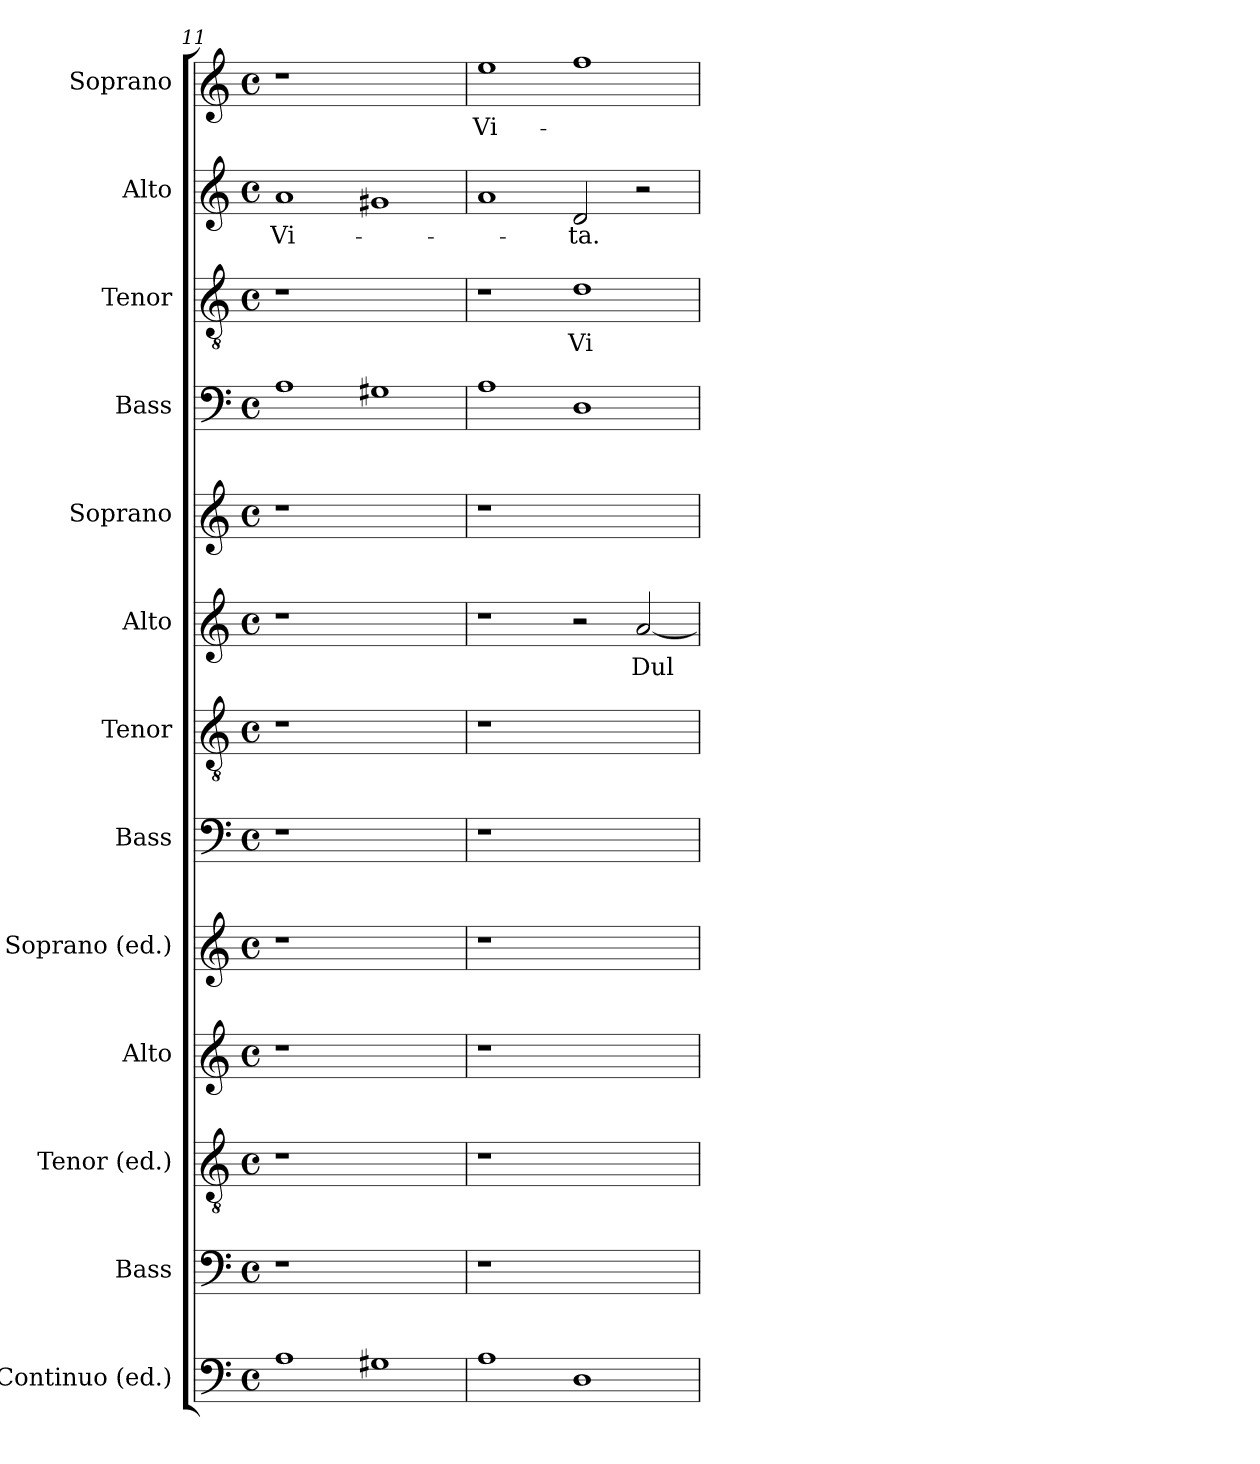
**kern	**kern	**kern	**kern	**kern	**kern	**kern	**kern	**text	**kern	**kern	**kern	**text	**kern	**text	**kern	**text
*part13	*part12	*part11	*part10	*part9	*part8	*part7	*part6	*part6	*part5	*part4	*part3	*part3	*part2	*part2	*part1	*part1
*staff13	*staff12	*staff11	*staff10	*staff9	*staff8	*staff7	*staff6	*staff6	*staff5	*staff4	*staff3	*staff3	*staff2	*staff2	*staff1	*staff1
*I"Continuo (ed.)	*I"Bass	*I"Tenor (ed.)	*I"Alto	*I"Soprano (ed.)	*I"Bass	*I"Tenor	*I"Alto	*	*I"Soprano	*I"Bass	*I"Tenor	*	*I"Alto	*	*I"Soprano	*
*I'Cont.	*I'B.	*I'T.	*I'A.	*I'S.	*I'B.	*I'T.	*I'A.	*	*I'S.	*I'B.	*I'T.	*	*I'A.	*	*I'S.	*
*clefF4	*clefF4	*clefGv2	*clefG2	*clefG2	*clefF4	*clefGv2	*clefG2	*	*clefG2	*clefF4	*clefGv2	*	*clefG2	*	*clefG2	*
*	*	*	*	*	*	*ITrd7c12	*	*	*	*	*ITrd7c12	*	*	*	*	*
*k[]	*k[]	*k[]	*k[]	*k[]	*k[]	*k[]	*k[]	*	*k[]	*k[]	*k[]	*	*k[]	*	*k[]	*
*C:	*C:	*C:	*C:	*C:	*C:	*C:	*C:	*	*C:	*C:	*C:	*	*C:	*	*C:	*
*M4/4	*M4/4	*M4/4	*M4/4	*M4/4	*M4/4	*M4/4	*M4/4	*	*M4/4	*M4/4	*M4/4	*	*M4/4	*	*M4/4	*
*met(c)	*met(c)	*met(c)	*met(c)	*met(c)	*met(c)	*met(c)	*met(c)	*	*met(c)	*met(c)	*met(c)	*	*met(c)	*	*met(c)	*
=11	=11	=11	=11	=11	=11	=11	=11	=11	=11	=11	=11	=11	=11	=11	=11	=11
!	!LO:N:vis=1	!LO:N:vis=1	!LO:N:vis=1	!LO:N:vis=1	!LO:N:vis=1	!LO:N:vis=1	!LO:N:vis=1	!	!LO:N:vis=1	!	!LO:N:vis=1	!	!	!	!	!
!	!	!	!	!	!	!	!	!	!	!	!	!	!	!LO:LY:b:color=#000000	!LO:N:vis=1	!
1Ai	1r	1r	1r	1r	1r	1r	1r	.	1r	1Ai	1r	.	1ai	Vi-	1r	.
1G#Xi	1ryy	1ryy	1ryy	1ryy	1ryy	1ryy	1ryy	.	1ryy	1G#Xi	1ryy	.	1g#Xi	.	1ryy	.
=12	=12	=12	=12	=12	=12	=12	=12	=12	=12	=12	=12	=12	=12	=12	=12	=12
!	!LO:N:vis=1	!LO:N:vis=1	!LO:N:vis=1	!LO:N:vis=1	!LO:N:vis=1	!LO:N:vis=1	!	!	!LO:N:vis=1	!	!	!	!	!	!	!
!	!	!	!	!	!	!	!	!	!	!	!	!	!	!	!	!LO:LY:b:color=#000000
1Ai	1r	1r	1r	1r	1r	1r	1r	.	1r	1Ai	1r	.	1ai	.	1eei	Vi-
!	!	!	!	!	!	!	!	!	!	!	!	!LO:LY:b:color=#000000	!	!	!	!
!	!	!	!	!	!	!	!	!	!	!	!	!	!	!LO:LY:b:color=#000000	!	!
1Di	1ryy	1ryy	1ryy	1ryy	1ryy	1ryy	2r	.	1ryy	1Di	1Di	Vi-	2di/	-ta.	1ffi	.
!	!	!	!	!	!	!	!	!LO:LY:b:color=#000000	!	!	!	!	!	!	!	!
.	.	.	.	.	.	.	[<2ai/	Dul-	.	.	.	.	2r	.	.	.
=	=	=	=	=	=	=	=	=	=	=	=	=	=	=	=	=
*-	*-	*-	*-	*-	*-	*-	*-	*-	*-	*-	*-	*-	*-	*-	*-	*-
